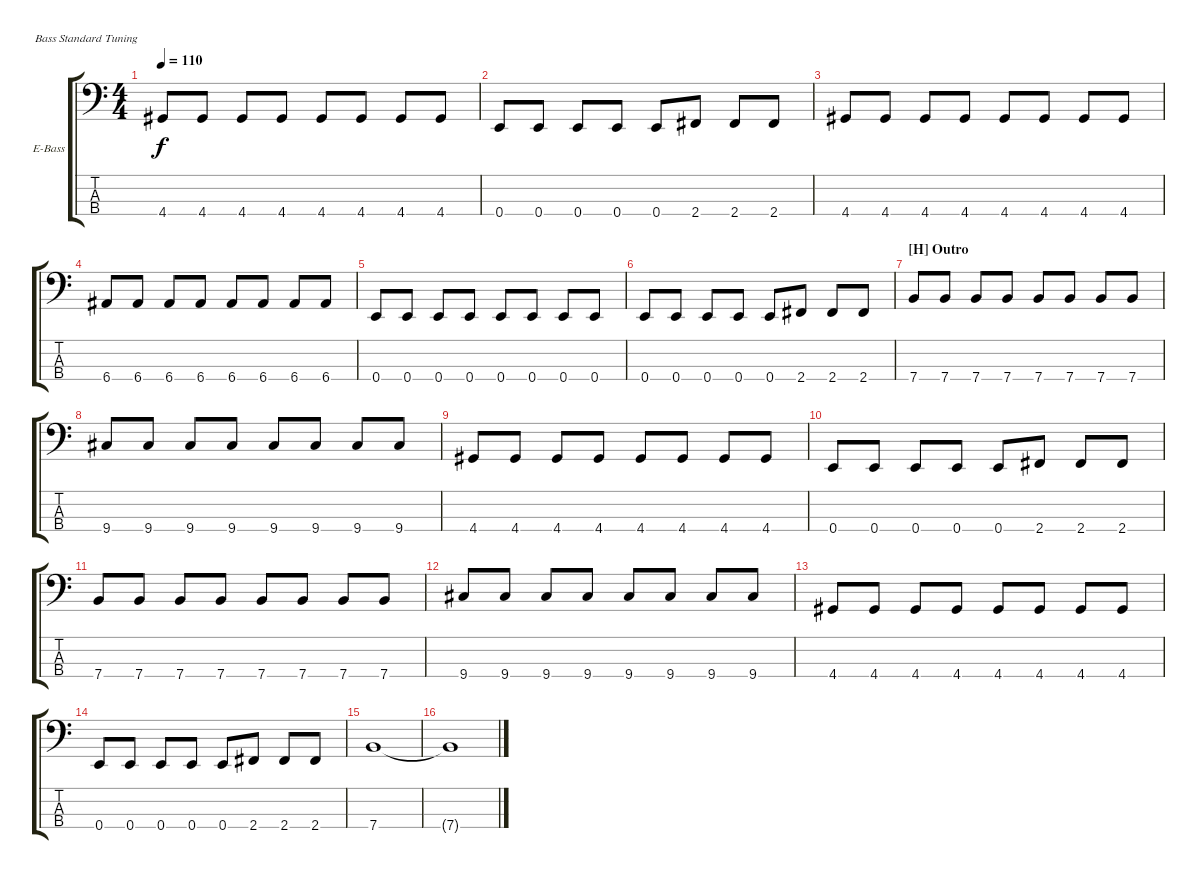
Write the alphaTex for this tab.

\bracketExtendMode groupsimilarinstruments
\firstSystemTrackNameOrientation horizontal
\otherSystemsTrackNameOrientation horizontal
\track ("Electric Bass" "E-Bass") {instrument electricbassfinger}
\staff {score tabs}
\tuning (G2 D2 A1 E1)
\ts (4 4)
\tempo 110
\clef f4
\ks c
4.4.8{dy f} 4.4.8 4.4.8 4.4.8 4.4.8 4.4.8 4.4.8 4.4.8 |
0.4.8 0.4.8 0.4.8 0.4.8 0.4.8 2.4.8 2.4.8 2.4.8 |
4.4.8 4.4.8 4.4.8 4.4.8 4.4.8 4.4.8 4.4.8 4.4.8 |
6.4.8 6.4.8 6.4.8 6.4.8 6.4.8 6.4.8 6.4.8 6.4.8 |
0.4.8 0.4.8 0.4.8 0.4.8 0.4.8 0.4.8 0.4.8 0.4.8 |
0.4.8 0.4.8 0.4.8 0.4.8 0.4.8 2.4.8 2.4.8 2.4.8 |
\section ("H" "Outro")
7.4.8 7.4.8 7.4.8 7.4.8 7.4.8 7.4.8 7.4.8 7.4.8 |
9.4.8 9.4.8 9.4.8 9.4.8 9.4.8 9.4.8 9.4.8 9.4.8 |
4.4.8 4.4.8 4.4.8 4.4.8 4.4.8 4.4.8 4.4.8 4.4.8 |
0.4.8 0.4.8 0.4.8 0.4.8 0.4.8 2.4.8 2.4.8 2.4.8 |
7.4.8 7.4.8 7.4.8 7.4.8 7.4.8 7.4.8 7.4.8 7.4.8 |
9.4.8 9.4.8 9.4.8 9.4.8 9.4.8 9.4.8 9.4.8 9.4.8 |
4.4.8 4.4.8 4.4.8 4.4.8 4.4.8 4.4.8 4.4.8 4.4.8 |
0.4.8 0.4.8 0.4.8 0.4.8 0.4.8 2.4.8 2.4.8 2.4.8 |
7.4.1 |
7.4{t}.1
